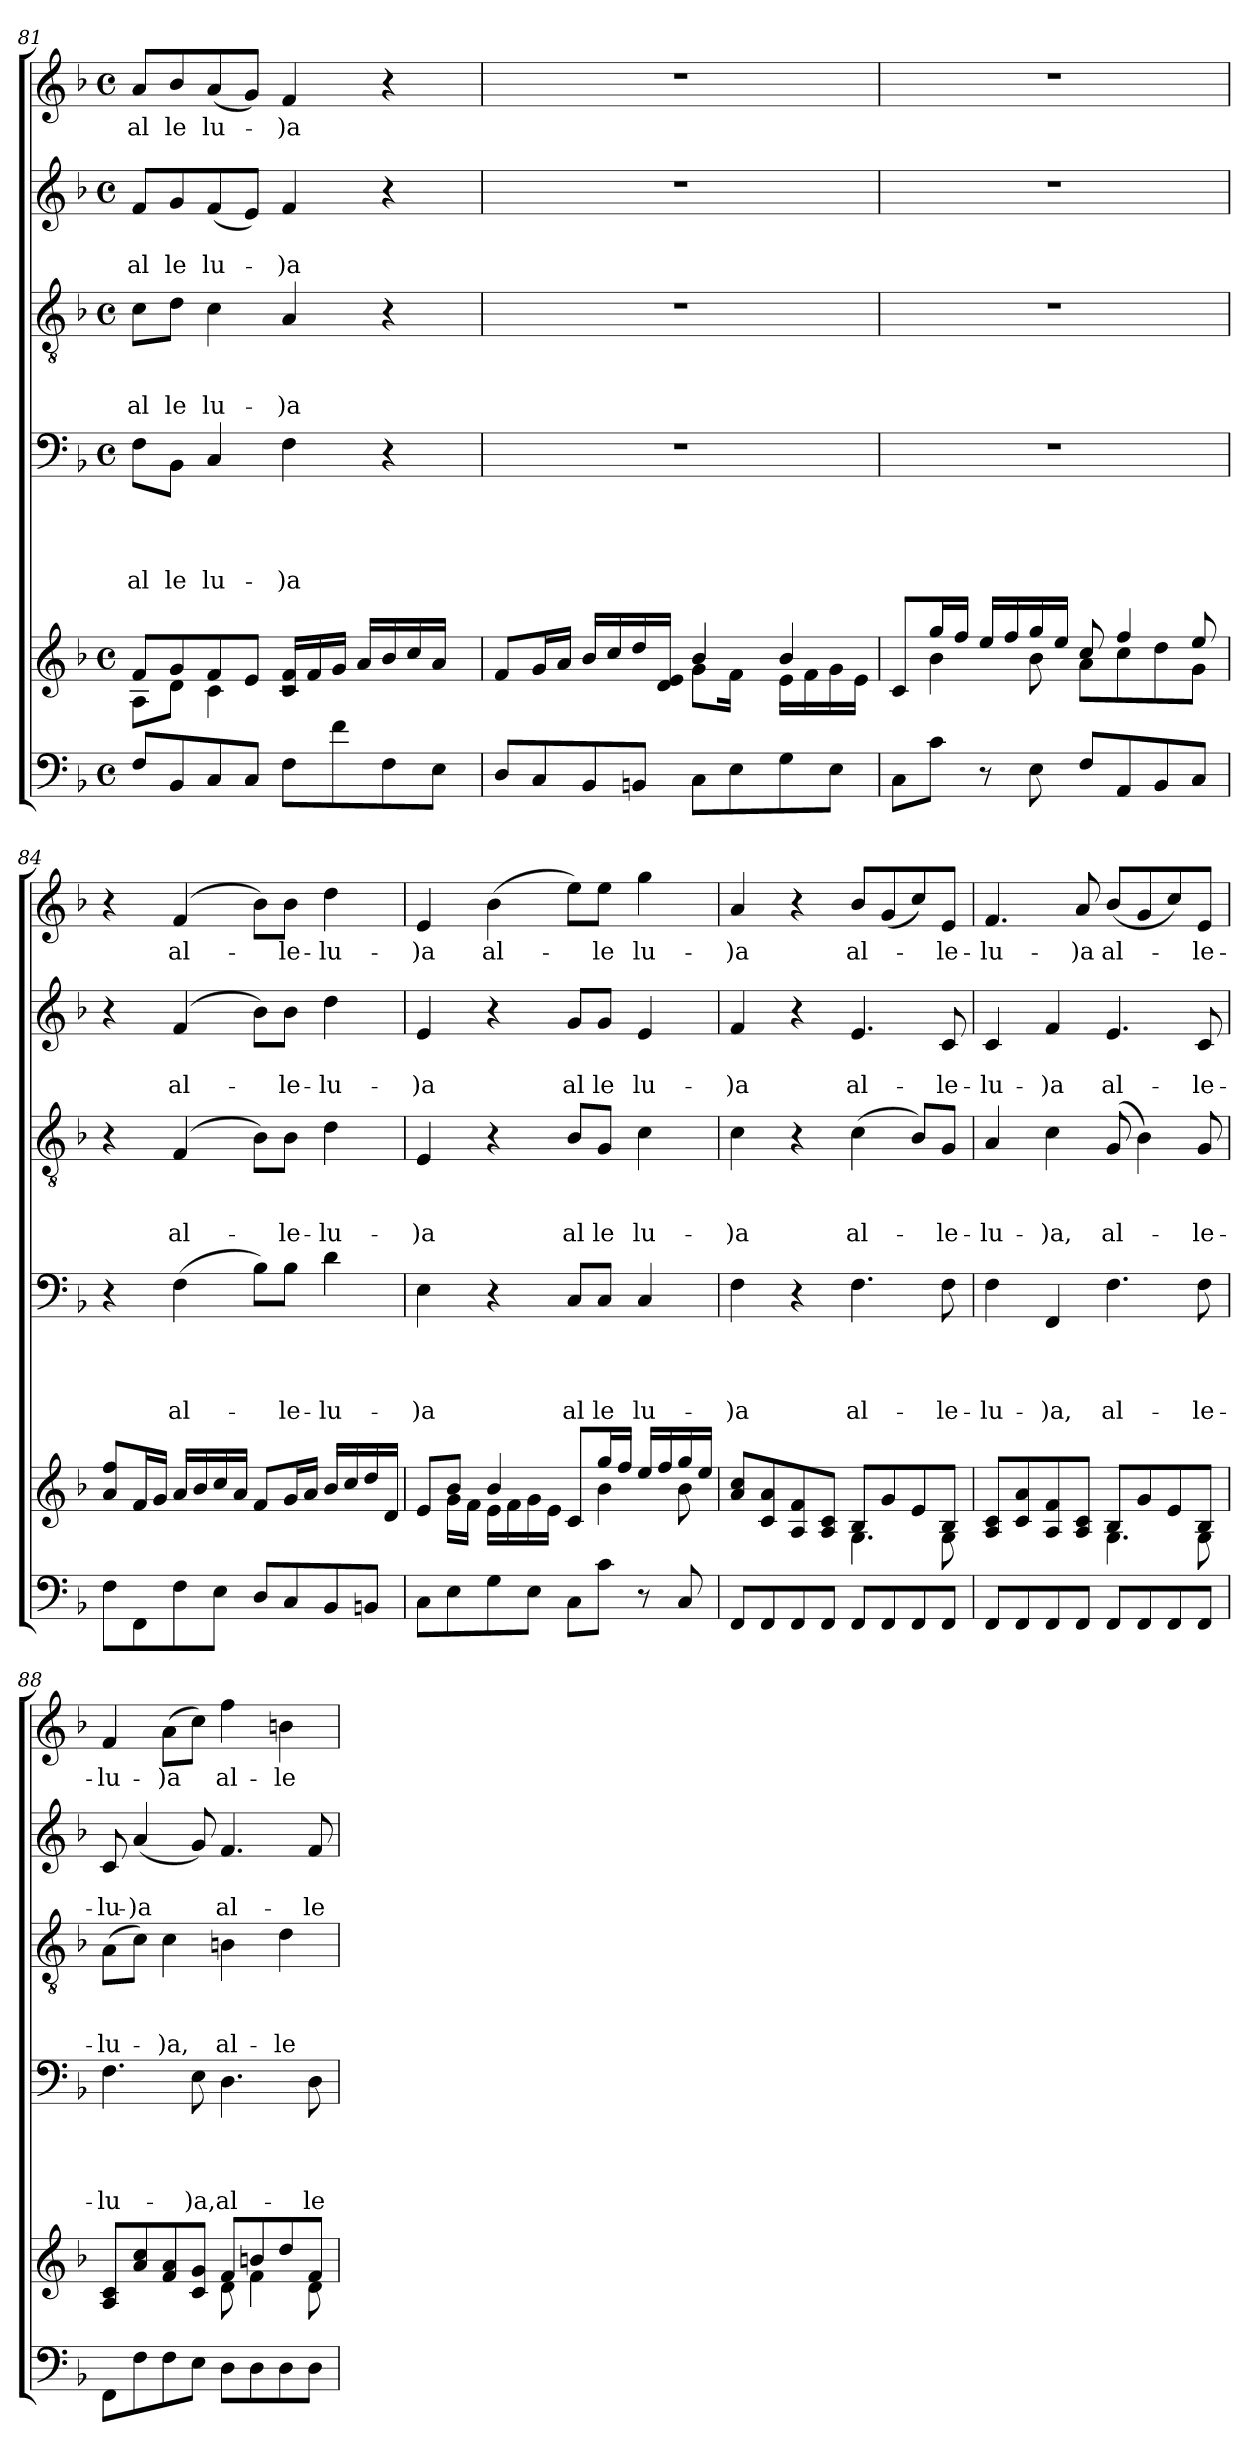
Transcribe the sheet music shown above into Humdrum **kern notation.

**kern	**kern	**kern	**text	**text	**text	**text	**kern	**text	**text	**text	**kern	**text	**text	**kern	**text
*part6	*part5	*part4	*part4	*part4	*part4	*part4	*part3	*part3	*part3	*part3	*part2	*part2	*part2	*part1	*part1
*staff6	*staff5	*staff4	*staff4	*staff4	*staff4	*staff4	*staff3	*staff3	*staff3	*staff3	*staff2	*staff2	*staff2	*staff1	*staff1
*clefF4	*clefG2	*clefF4	*	*	*	*	*clefGv2	*	*	*	*clefG2	*	*	*clefG2	*
*k[b-]	*k[b-]	*k[b-]	*	*	*	*	*k[b-]	*	*	*	*k[b-]	*	*	*k[b-]	*
*F:	*F:	*F:	*	*	*	*	*F:	*	*	*	*F:	*	*	*F:	*
*M4/4	*M4/4	*M4/4	*	*	*	*	*M4/4	*	*	*	*M4/4	*	*	*M4/4	*
*met(c)	*met(c)	*met(c)	*	*	*	*	*met(c)	*	*	*	*met(c)	*	*	*met(c)	*
=81	=81	=81	=81	=81	=81	=81	=81	=81	=81	=81	=81	=81	=81	=81	=81
*	*^	*	*	*	*	*	*	*	*	*	*	*	*	*	*
!	!	!	!	!	!	!	!LO:LY:b	!	!	!	!LO:LY:b	!	!	!LO:LY:b	!	!LO:LY:b
8F/L	8f/L	8A\L	8F\L	.	.	.	al	8c\L	.	.	al	8f/L	.	al	8a/L	al
!	!	!	!	!	!	!	!LO:LY:b	!	!	!	!LO:LY:b	!	!	!LO:LY:b	!	!LO:LY:b
8BB-/	8g/	8d\J	8BB-\J	.	.	.	le	8d\J	.	.	le	8g/	.	le	8b-/	le
!	!	!	!	!	!	!	!LO:LY:b	!	!	!	!LO:LY:b	!	!	!LO:LY:b	!	!LO:LY:b
8C/	8f/	4c\	4C/	.	.	.	lu-	4c\	.	.	lu-	(<8f/	.	lu-	(<8a/	lu-
8C/J	8e/J	.	.	.	.	.	.	.	.	.	.	8e/J)	.	.	8g/J)	.
!	!	!	!	!	!	!	!LO:LY:b	!	!	!	!LO:LY:b	!	!	!LO:LY:b	!	!LO:LY:b
8F\L	16c/ 16f/LL	2rc	4F\	.	.	.	-)a	4A/	.	.	-)a	4f/	.	-)a	4f/	-)a
.	16f/	.	.	.	.	.	.	.	.	.	.	.	.	.	.	.
8f\	16g/JJ	.	.	.	.	.	.	.	.	.	.	.	.	.	.	.
.	16a/LL	.	.	.	.	.	.	.	.	.	.	.	.	.	.	.
8F\	16b-/	.	4r	.	.	.	.	4r	.	.	.	4r	.	.	4r	.
.	16cc/	.	.	.	.	.	.	.	.	.	.	.	.	.	.	.
8E\J	16a/JJ	.	.	.	.	.	.	.	.	.	.	.	.	.	.	.
.	16ryy	.	.	.	.	.	.	.	.	.	.	.	.	.	.	.
!!LO:LB:g=z
=82	=82	=82	=82	=82	=82	=82	=82	=82	=82	=82	=82	=82	=82	=82	=82	=82
8D/L	8f/L	2ryy	1r	.	.	.	.	1r	.	.	.	1r	.	.	1r	.
8C/	16g/L	.	.	.	.	.	.	.	.	.	.	.	.	.	.	.
.	16a/JJ	.	.	.	.	.	.	.	.	.	.	.	.	.	.	.
8BB-/	16b-/LL	.	.	.	.	.	.	.	.	.	.	.	.	.	.	.
.	16cc/	.	.	.	.	.	.	.	.	.	.	.	.	.	.	.
8BBn/J	16dd/	.	.	.	.	.	.	.	.	.	.	.	.	.	.	.
.	16d/ 16e/JJ	.	.	.	.	.	.	.	.	.	.	.	.	.	.	.
8C\L	4b-/	8g\L	.	.	.	.	.	.	.	.	.	.	.	.	.	.
8E\	.	16f\Jk	.	.	.	.	.	.	.	.	.	.	.	.	.	.
.	.	16ryy	.	.	.	.	.	.	.	.	.	.	.	.	.	.
8G\	4b-/	16e\LL	.	.	.	.	.	.	.	.	.	.	.	.	.	.
.	.	16f\	.	.	.	.	.	.	.	.	.	.	.	.	.	.
8E\J	.	16g\	.	.	.	.	.	.	.	.	.	.	.	.	.	.
.	.	16e\JJ	.	.	.	.	.	.	.	.	.	.	.	.	.	.
=83	=83	=83	=83	=83	=83	=83	=83	=83	=83	=83	=83	=83	=83	=83	=83	=83
8C\L	8c/L	8ryy	1r	.	.	.	.	1r	.	.	.	1r	.	.	1r	.
8c\J	16gg/L	4b-\	.	.	.	.	.	.	.	.	.	.	.	.	.	.
.	16ff/JJ	.	.	.	.	.	.	.	.	.	.	.	.	.	.	.
8r	16ee/LL	.	.	.	.	.	.	.	.	.	.	.	.	.	.	.
.	16ff/	.	.	.	.	.	.	.	.	.	.	.	.	.	.	.
8E\	16gg/	8b-\	.	.	.	.	.	.	.	.	.	.	.	.	.	.
.	16ee/JJ	.	.	.	.	.	.	.	.	.	.	.	.	.	.	.
8F/L	8cc/	8a\L	.	.	.	.	.	.	.	.	.	.	.	.	.	.
8AA/	4ff/	8cc\	.	.	.	.	.	.	.	.	.	.	.	.	.	.
8BB-/	.	8dd\	.	.	.	.	.	.	.	.	.	.	.	.	.	.
8C/J	8ee/	8g\J	.	.	.	.	.	.	.	.	.	.	.	.	.	.
*	*v	*v	*	*	*	*	*	*	*	*	*	*	*	*	*	*
=84	=84	=84	=84	=84	=84	=84	=84	=84	=84	=84	=84	=84	=84	=84	=84
8F\L	8a/ 8ff/L	4r	.	.	.	.	4r	.	.	.	4r	.	.	4r	.
8FF\	16f/L	.	.	.	.	.	.	.	.	.	.	.	.	.	.
.	16g/JJ	.	.	.	.	.	.	.	.	.	.	.	.	.	.
!	!	!	!	!	!	!LO:LY:b	!	!	!	!LO:LY:b	!	!	!LO:LY:b	!	!LO:LY:b
8F\	16a/LL	(>4F\	.	.	.	al-	(4F/	.	.	al-	(4f/	.	al-	(4f/	al-
.	16b-/	.	.	.	.	.	.	.	.	.	.	.	.	.	.
8E\J	16cc/	.	.	.	.	.	.	.	.	.	.	.	.	.	.
.	16a/JJ	.	.	.	.	.	.	.	.	.	.	.	.	.	.
8D/L	8f/L	8B-\L)	.	.	.	.	8B-\L)	.	.	.	8b-\L)	.	.	8b-\L)	.
!	!	!	!	!	!	!LO:LY:b	!	!	!	!LO:LY:b	!	!	!LO:LY:b	!	!LO:LY:b
8C/	16g/L	8B-\J	.	.	.	-le-	8B-\J	.	.	-le-	8b-\J	.	-le-	8b-\J	-le-
.	16a/JJ	.	.	.	.	.	.	.	.	.	.	.	.	.	.
!	!	!	!	!	!	!LO:LY:b	!	!	!	!LO:LY:b	!	!	!LO:LY:b	!	!LO:LY:b
8BB-/	16b-/LL	4d\	.	.	.	-lu-	4d\	.	.	-lu-	4dd\	.	-lu-	4dd\	-lu-
.	16cc/	.	.	.	.	.	.	.	.	.	.	.	.	.	.
8BBn/J	16dd/	.	.	.	.	.	.	.	.	.	.	.	.	.	.
.	16d/JJ	.	.	.	.	.	.	.	.	.	.	.	.	.	.
=85	=85	=85	=85	=85	=85	=85	=85	=85	=85	=85	=85	=85	=85	=85	=85
*	*^	*	*	*	*	*	*	*	*	*	*	*	*	*	*
!	!	!	!	!	!	!	!LO:LY:b	!	!	!	!LO:LY:b	!	!	!LO:LY:b	!	!LO:LY:b
8C\L	8e/L	8ryy	4E\	.	.	.	-)a	4E/	.	.	-)a	4e/	.	-)a	4e/	-)a
8E\	8b-/J	16g\LL	.	.	.	.	.	.	.	.	.	.	.	.	.	.
.	.	16f\JJ	.	.	.	.	.	.	.	.	.	.	.	.	.	.
!	!	!	!	!	!	!	!	!	!	!	!	!	!	!	!	!LO:LY:b
8G\	4b-/	16e\LL	4r	.	.	.	.	4r	.	.	.	4r	.	.	(>4b-\	al-
.	.	16f\	.	.	.	.	.	.	.	.	.	.	.	.	.	.
8E\J	.	16g\	.	.	.	.	.	.	.	.	.	.	.	.	.	.
.	.	16e\JJ	.	.	.	.	.	.	.	.	.	.	.	.	.	.
!	!	!	!	!	!	!	!LO:LY:b	!	!	!	!LO:LY:b	!	!	!LO:LY:b	!	!
8C\L	8c/L	8ryy	8C/L	.	.	.	al	8B-/L	.	.	al	8g/L	.	al	8ee\L)	.
!	!	!	!	!	!	!	!LO:LY:b	!	!	!	!LO:LY:b	!	!	!LO:LY:b	!	!LO:LY:b
8c\J	16gg/L	4b-\	8C/J	.	.	.	le	8G/J	.	.	le	8g/J	.	le	8ee\J	-le
.	16ff/JJ	.	.	.	.	.	.	.	.	.	.	.	.	.	.	.
!	!	!	!	!	!	!	!LO:LY:b	!	!	!	!LO:LY:b	!	!	!LO:LY:b	!	!LO:LY:b
8r	16ee/LL	.	4C/	.	.	.	lu-	4c\	.	.	lu-	4e/	.	lu-	4gg\	lu-
.	16ff/	.	.	.	.	.	.	.	.	.	.	.	.	.	.	.
8C/	16gg/	8b-\	.	.	.	.	.	.	.	.	.	.	.	.	.	.
.	16ee/JJ	.	.	.	.	.	.	.	.	.	.	.	.	.	.	.
=86	=86	=86	=86	=86	=86	=86	=86	=86	=86	=86	=86	=86	=86	=86	=86	=86
!	!	!	!	!	!	!	!LO:LY:b	!	!	!	!LO:LY:b	!	!	!LO:LY:b	!	!LO:LY:b
8FF/L	8a/ 8cc/L	2ryy	4F\	.	.	.	-)a	4c\	.	.	-)a	4f/	.	-)a	4a/	-)a
8FF/	8c/ 8a/	.	.	.	.	.	.	.	.	.	.	.	.	.	.	.
8FF/	8A/ 8f/	.	4r	.	.	.	.	4r	.	.	.	4r	.	.	4r	.
8FF/J	8A/ 8c/J	.	.	.	.	.	.	.	.	.	.	.	.	.	.	.
!	!	!	!	!	!	!	!LO:LY:b	!	!	!	!LO:LY:b	!	!	!LO:LY:b	!	!LO:LY:b
8FF/L	8B-/L	4.G\	4.F\	.	.	.	al-	(>4c\	.	.	al-	4.e/	.	al-	8b-/L	al-
8FF/	8g/	.	.	.	.	.	.	.	.	.	.	.	.	.	(<8g/	.
8FF/	8e/	.	.	.	.	.	.	8B-/L)	.	.	.	.	.	.	8cc/)	.
!	!	!	!	!	!	!	!LO:LY:b	!	!	!	!LO:LY:b	!	!	!LO:LY:b	!	!LO:LY:b
8FF/J	8B-/J	8G\	8F\	.	.	.	-le-	8G/J	.	.	-le-	8c/	.	-le-	8e/J	-le-
!!LO:PB:g=z
=87	=87	=87	=87	=87	=87	=87	=87	=87	=87	=87	=87	=87	=87	=87	=87	=87
!	!	!	!	!	!	!	!LO:LY:b	!	!	!	!LO:LY:b	!	!	!LO:LY:b	!	!LO:LY:b
8FF/L	8A/ 8c/L	2ryy	4F\	.	.	.	-lu-	4A/	.	.	-lu-	4c/	.	-lu-	4.f/	-lu-
8FF/	8c/ 8a/	.	.	.	.	.	.	.	.	.	.	.	.	.	.	.
!	!	!	!	!	!	!	!LO:LY:b	!	!	!	!LO:LY:b	!	!	!LO:LY:b	!	!
8FF/	8A/ 8f/	.	4FF/	.	.	.	-)a,	4c\	.	.	-)a,	4f/	.	-)a	.	.
!	!	!	!	!	!	!	!	!	!	!	!	!	!	!	!	!LO:LY:b
8FF/J	8A/ 8c/J	.	.	.	.	.	.	.	.	.	.	.	.	.	8a/	-)a
!	!	!	!	!	!	!	!LO:LY:b	!	!	!	!LO:LY:b	!	!	!LO:LY:b	!	!LO:LY:b
8FF/L	8B-/L	4.G\	4.F\	.	.	.	al-	(8G/	.	.	al-	4.e/	.	al-	(<8b-/L	al-
8FF/	8g/	.	.	.	.	.	.	4B-\)	.	.	.	.	.	.	8g/	.
8FF/	8e/	.	.	.	.	.	.	.	.	.	.	.	.	.	8cc/)	.
!	!	!	!	!	!	!	!LO:LY:b	!	!	!	!LO:LY:b	!	!	!LO:LY:b	!	!LO:LY:b
8FF/J	8B-/J	8G\	8F\	.	.	.	-le-	8G/	.	.	-le-	8c/	.	-le-	8e/J	-le-
=88	=88	=88	=88	=88	=88	=88	=88	=88	=88	=88	=88	=88	=88	=88	=88	=88
!	!	!	!	!	!	!	!LO:LY:b	!	!	!	!LO:LY:b	!	!	!LO:LY:b	!	!LO:LY:b
8FF\L	8A/ 8c/L	2ryy	4.F\	.	.	.	-lu-	(>8A\L	.	.	-lu-	8c/	.	-lu-	4f/	-lu-
!	!	!	!	!	!	!	!	!	!	!	!	!	!	!LO:LY:b	!	!
8F\	8a/ 8cc/	.	.	.	.	.	.	8c\J)	.	.	.	(<4a/	.	-)a	.	.
!	!	!	!	!	!	!	!	!	!	!	!LO:LY:b	!	!	!	!	!LO:LY:b
8F\	8f/ 8a/	.	.	.	.	.	.	4c\	.	.	-)a,	.	.	.	(>8a\L	-)a
!	!	!	!	!	!	!	!LO:LY:b	!	!	!	!	!	!	!	!	!
8E\J	8c/ 8g/J	.	8E\	.	.	.	-)a,	.	.	.	.	8g/)	.	.	8cc\J)	.
!	!	!	!	!	!	!	!LO:LY:b	!	!	!	!LO:LY:b	!	!	!LO:LY:b	!	!LO:LY:b
8D\L	8f/L	8d\	4.D\	.	.	.	al-	4Bn\	.	.	al-	4.f/	.	al-	4ff\	al-
8D\	8bn/	4f\	.	.	.	.	.	.	.	.	.	.	.	.	.	.
!	!	!	!	!	!	!	!	!	!	!	!LO:LY:b	!	!	!	!	!LO:LY:b
8D\	8dd/	.	.	.	.	.	.	4d\	.	.	-le-	.	.	.	4bn\	-le-
!	!	!	!	!	!	!	!LO:LY:b	!	!	!	!	!	!	!LO:LY:b	!	!
8D\J	8f/J	8d\	8D\	.	.	.	-le-	.	.	.	.	8f/	.	-le-	.	.
*	*v	*v	*	*	*	*	*	*	*	*	*	*	*	*	*	*
=	=	=	=	=	=	=	=	=	=	=	=	=	=	=	=
*-	*-	*-	*-	*-	*-	*-	*-	*-	*-	*-	*-	*-	*-	*-	*-
